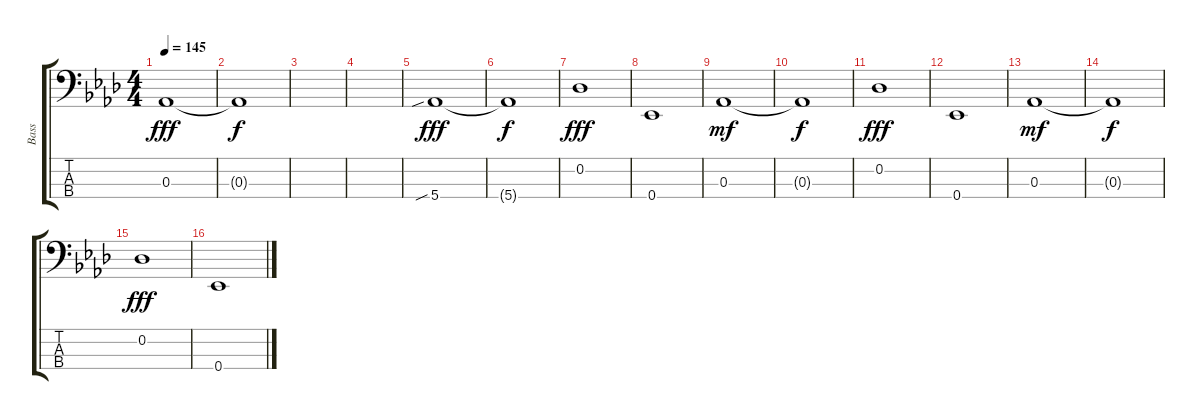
\track ("Bass" "Bass") {instrument electricbassfinger}
\staff {score tabs}
\tuning (Gb2 Db2 Ab1 Eb1) {hide}
\ts (4 4)
\tempo 145
\clef f4
\ks ab
0.3.1{dy fff} |
0.3{t}.1{dy f} |
|
|
5.4{sib}.1{dy fff} |
5.4{t}.1{dy f} |
0.2.1{dy fff} |
0.4.1 |
0.3.1{dy mf} |
0.3{t}.1{dy f} |
0.2.1{dy fff} |
0.4.1 |
0.3.1{dy mf} |
0.3{t}.1{dy f} |
0.2.1{dy fff} |
0.4.1
